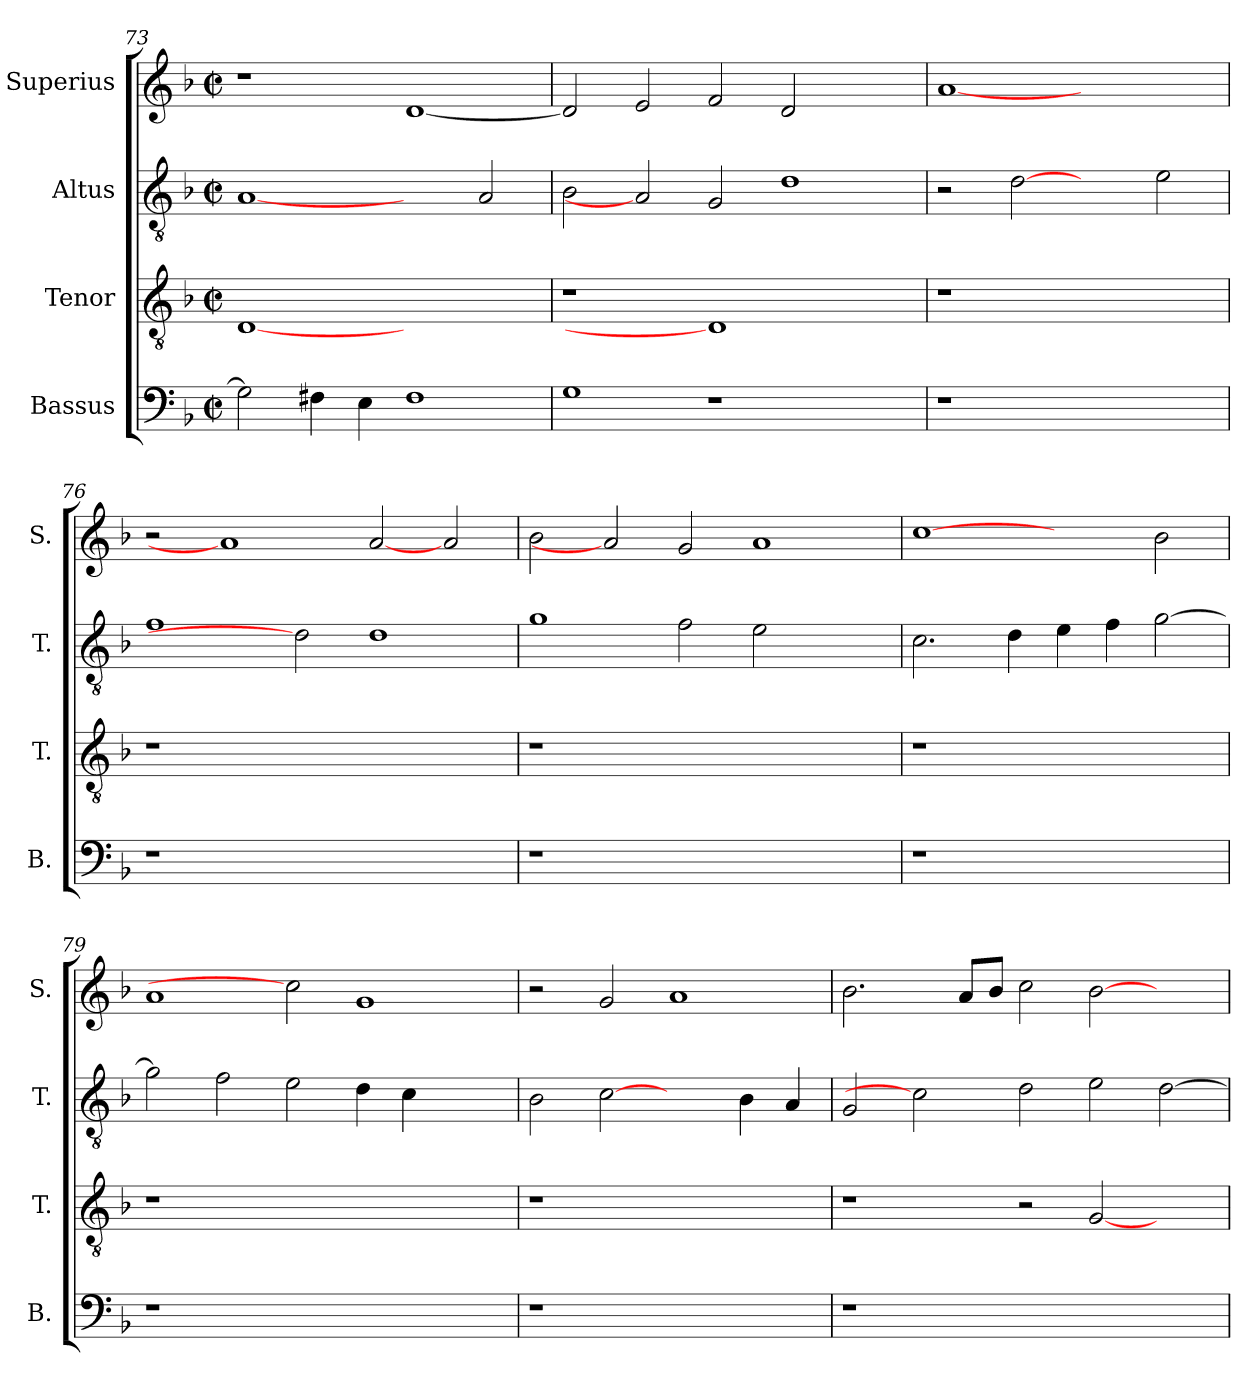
**kern	**kern	**kern	**kern
*part4	*part3	*part2	*part1
*staff4	*staff3	*staff2	*staff1
*I"Bassus	*I"Tenor	*I"Altus	*I"Superius
*I'B.	*I'T.	*I'T.	*I'S.
!!LO:LB:g=z
*clefF4	*clefGv2	*clefGv2	*clefG2
*	*ITrd7c12	*ITrd7c12	*
*k[b-]	*k[b-]	*k[b-]	*k[b-]
*F:	*F:	*F:	*F:
*M2/2	*M2/2	*M2/2	*M2/2
*met(c|)	*met(c|)	*met(c|)	*met(c|)
=73	=73	=73	=73
2Gi\]	[1DDi	[1AAi	1r
4F#Xi\	.	.	.
4Ei\	.	.	.
1F#i	1ryy	2ryy	[<1di
.	.	2AAi/	.
=74	=74	=74	=74
!	!LO:N:vis=1	!	!
1Gi	1r	2BB-i\	2di/]
.	.	2AAi]	2ei/
1r	1DDi]	2GGi/	2fi/
.	.	1Di	2di/
2ryy	2ryy	.	2ryy
=75	=75	=75	=75
!LO:N:vis=1	!LO:N:vis=1	!	!
1r	1r	2r	[1ai
.	.	[2Di	.
1ryy	1ryy	2ryy	1ryy
.	.	2Ei\	.
=76	=76	=76	=76
!LO:N:vis=1	!LO:N:vis=1	!	!
1r	1r	1Fi	2r
.	.	.	1ai]
1.ryy	1.ryy	2Di]	.
.	.	1Di	[2ai
.	.	.	2ai/
=77	=77	=77	=77
!LO:N:vis=1	!LO:N:vis=1	!	!
1r	1r	1Gi	2b-i\
.	.	.	2ai]
1.ryy	1.ryy	2Fi\	2gi/
.	.	2Ei\	1ai
.	.	2ryy	.
!!LO:PB:g=z
=78	=78	=78	=78
!LO:N:vis=1	!LO:N:vis=1	!	!
1r	1r	2.Ci\	[1cci
.	.	4Di\	.
1ryy	1ryy	4Ei\	2ryy
.	.	4Fi\	.
.	.	[>2Gi\	2b-i\
=79	=79	=79	=79
!LO:N:vis=1	!LO:N:vis=1	!	!
1r	1r	2Gi\]	1ai
.	.	2Fi\	.
1.ryy	1.ryy	2Ei\	2cci]
.	.	4Di\	1gi
.	.	4Ci\	.
.	.	2ryy	.
=80	=80	=80	=80
!LO:N:vis=1	!LO:N:vis=1	!	!
1r	1r	2BB-i\	2r
.	.	[2Ci	2gi/
1ryy	1ryy	2ryy	1ai
.	.	4BB-i\	.
.	.	4AAi/	.
=81	=81	=81	=81
!LO:N:vis=1	!	!	!
1r	1r	2GGi/	2.b-i\
.	.	2Ci]	.
.	.	.	8ai/L
.	.	.	8b-i/J
1.ryy	2r	2Di\	2cci\
.	[<2GGi/	2Ei\	[>2b-i\
.	2ryy	[>2Di\	2ryy
=	=	=	=
*-	*-	*-	*-
